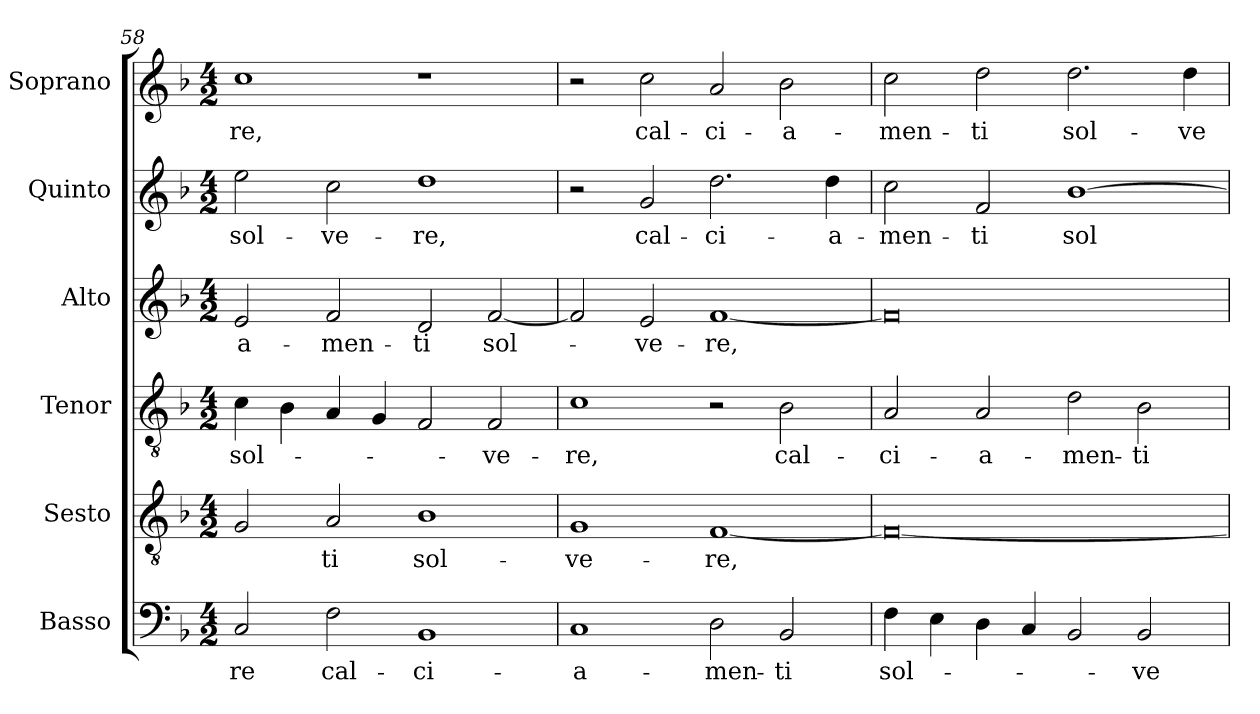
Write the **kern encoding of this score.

**kern	**text	**kern	**text	**kern	**text	**kern	**text	**kern	**text	**kern	**text
*part6	*part6	*part5	*part5	*part4	*part4	*part3	*part3	*part2	*part2	*part1	*part1
*staff6	*staff6	*staff5	*staff5	*staff4	*staff4	*staff3	*staff3	*staff2	*staff2	*staff1	*staff1
*I"Basso	*	*I"Sesto	*	*I"Tenor	*	*I"Alto	*	*I"Quinto	*	*I"Soprano	*
*I'B.	*	*I'Ss.	*	*I'T.	*	*I'A.	*	*I'Q.	*	*I'S.	*
*clefF4	*	*clefGv2	*	*clefGv2	*	*clefG2	*	*clefG2	*	*clefG2	*
*	*	*ITrd7c12	*	*ITrd7c12	*	*	*	*	*	*	*
*k[b-]	*	*k[b-]	*	*k[b-]	*	*k[b-]	*	*k[b-]	*	*k[b-]	*
*F:	*	*F:	*	*F:	*	*F:	*	*F:	*	*F:	*
*M4/2	*	*M4/2	*	*M4/2	*	*M4/2	*	*M4/2	*	*M4/2	*
=58	=58	=58	=58	=58	=58	=58	=58	=58	=58	=58	=58
!	!LO:LY:b:color=#000000	!	!	!	!	!	!	!	!	!	!
!	!	!	!	!	!LO:LY:b:color=#000000	!	!	!	!	!	!
!	!	!	!	!	!	!	!LO:LY:b:color=#000000	!	!	!	!
!	!	!	!	!	!	!	!	!	!LO:LY:b:color=#000000	!	!
!	!	!	!	!	!	!	!	!	!	!	!LO:LY:b:color=#000000
2Ci/	-re	2GGi/	.	4Ci\	sol-	2ei/	-a-	2eei\	sol-	1cci	-re,
.	.	.	.	4BB-i\	.	.	.	.	.	.	.
!	!LO:LY:b:color=#000000	!	!	!	!	!	!	!	!	!	!
!	!	!	!LO:LY:b:color=#000000	!	!	!	!	!	!	!	!
!	!	!	!	!	!	!	!LO:LY:b:color=#000000	!	!	!	!
!	!	!	!	!	!	!	!	!	!LO:LY:b:color=#000000	!	!
2Fi\	cal-	2AAi/	-ti	4AAi/	.	2fi/	-men-	2cci\	-ve-	.	.
.	.	.	.	4GGi/	.	.	.	.	.	.	.
!	!LO:LY:b:color=#000000	!	!	!	!	!	!	!	!	!	!
!	!	!	!LO:LY:b:color=#000000	!	!	!	!	!	!	!	!
!	!	!	!	!	!	!	!LO:LY:b:color=#000000	!	!	!	!
!	!	!	!	!	!	!	!	!	!LO:LY:b:color=#000000	!	!
1BB-i	-ci-	1BB-i	sol-	2FFi/	.	2di/	-ti	1ddi	-re,	1r	.
!	!	!	!	!	!LO:LY:b:color=#000000	!	!	!	!	!	!
!	!	!	!	!	!	!	!LO:LY:b:color=#000000	!	!	!	!
.	.	.	.	2FFi/	-ve-	[2fi/	sol-	.	.	.	.
=59	=59	=59	=59	=59	=59	=59	=59	=59	=59	=59	=59
!	!LO:LY:b:color=#000000	!	!	!	!	!	!	!	!	!	!
!	!	!	!LO:LY:b:color=#000000	!	!	!	!	!	!	!	!
!	!	!	!	!	!LO:LY:b:color=#000000	!	!	!	!	!	!
1Ci	-a-	1GGi	-ve-	1Ci	-re,	2fi/]	.	2r	.	2r	.
!	!	!	!	!	!	!	!LO:LY:b:color=#000000	!	!	!	!
!	!	!	!	!	!	!	!	!	!LO:LY:b:color=#000000	!	!
!	!	!	!	!	!	!	!	!	!	!	!LO:LY:b:color=#000000
.	.	.	.	.	.	2ei/	-ve-	2gi/	cal-	2cci\	cal-
!	!LO:LY:b:color=#000000	!	!	!	!	!	!	!	!	!	!
!	!	!	!LO:LY:b:color=#000000	!	!	!	!	!	!	!	!
!	!	!	!	!	!	!	!LO:LY:b:color=#000000	!	!	!	!
!	!	!	!	!	!	!	!	!	!LO:LY:b:color=#000000	!	!
!	!	!	!	!	!	!	!	!	!	!	!LO:LY:b:color=#000000
2Di\	-men-	[1FFi	-re,	2r	.	[1fi	-re,	2.ddi\	-ci-	2ai/	-ci-
!	!LO:LY:b:color=#000000	!	!	!	!	!	!	!	!	!	!
!	!	!	!	!	!LO:LY:b:color=#000000	!	!	!	!	!	!
!	!	!	!	!	!	!	!	!	!	!	!LO:LY:b:color=#000000
2BB-i/	-ti	.	.	2BB-i\	cal-	.	.	.	.	2b-i\	-a-
!	!	!	!	!	!	!	!	!	!LO:LY:b:color=#000000	!	!
.	.	.	.	.	.	.	.	4ddi\	-a-	.	.
=60	=60	=60	=60	=60	=60	=60	=60	=60	=60	=60	=60
!	!LO:LY:b:color=#000000	!	!	!	!	!	!	!	!	!	!
!	!	!	!	!	!LO:LY:b:color=#000000	!	!	!	!	!	!
!	!	!	!	!	!	!	!	!	!LO:LY:b:color=#000000	!	!
!	!	!	!	!	!	!	!	!	!	!	!LO:LY:b:color=#000000
4Fi\	sol-	0FFi_	.	2AAi/	-ci-	0fi]	.	2cci\	-men-	2cci\	-men-
4Ei\	.	.	.	.	.	.	.	.	.	.	.
!	!	!	!	!	!LO:LY:b:color=#000000	!	!	!	!	!	!
!	!	!	!	!	!	!	!	!	!LO:LY:b:color=#000000	!	!
!	!	!	!	!	!	!	!	!	!	!	!LO:LY:b:color=#000000
4Di\	.	.	.	2AAi/	-a-	.	.	2fi/	-ti	2ddi\	-ti
4Ci/	.	.	.	.	.	.	.	.	.	.	.
!	!	!	!	!	!LO:LY:b:color=#000000	!	!	!	!	!	!
!	!	!	!	!	!	!	!	!	!LO:LY:b:color=#000000	!	!
!	!	!	!	!	!	!	!	!	!	!	!LO:LY:b:color=#000000
2BB-i/	.	.	.	2Di\	-men-	.	.	[1b-i	sol-	2.ddi\	sol-
!	!LO:LY:b:color=#000000	!	!	!	!	!	!	!	!	!	!
!	!	!	!	!	!LO:LY:b:color=#000000	!	!	!	!	!	!
2BB-i/	-ve-	.	.	2BB-i\	-ti	.	.	.	.	.	.
!	!	!	!	!	!	!	!	!	!	!	!LO:LY:b:color=#000000
.	.	.	.	.	.	.	.	.	.	4ddi\	-ve-
=	=	=	=	=	=	=	=	=	=	=	=
*-	*-	*-	*-	*-	*-	*-	*-	*-	*-	*-	*-
